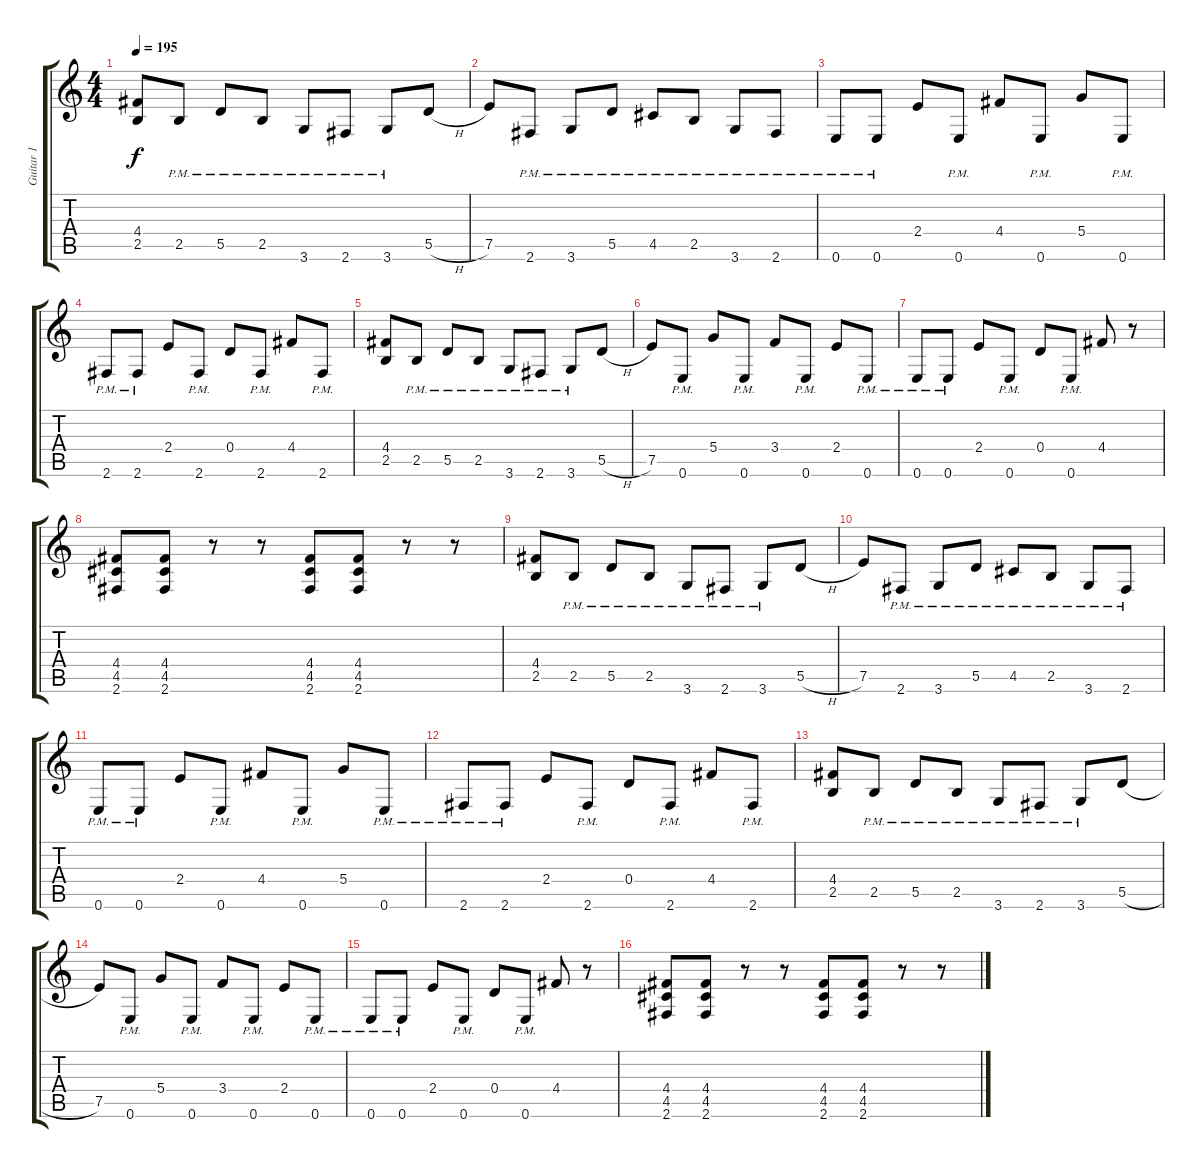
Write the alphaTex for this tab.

\track ("Guitar 1" "Guitar 1") {instrument distortionguitar}
\staff {score tabs}
\tuning (E4 B3 G3 D3 A2 E2) {hide}
\ts (4 4)
\tempo 195
\clef g2
\ks c
(4.4 2.5).8{dy f instrument distortionguitar} 2.5{pm}.8 5.5{pm}.8 2.5{pm}.8 3.6{pm}.8 2.6{pm}.8 3.6{pm}.8 5.5{h}.8 |
7.5.8 2.6{pm}.8 3.6{pm}.8 5.5{pm}.8 4.5{pm}.8 2.5{pm}.8 3.6{pm}.8 2.6{pm}.8 |
0.6{pm}.8 0.6{pm}.8 2.4.8 0.6{pm}.8 4.4.8 0.6{pm}.8 5.4.8 0.6{pm}.8 |
2.6{pm}.8 2.6{pm}.8 2.4.8 2.6{pm}.8 0.4.8 2.6{pm}.8 4.4.8 2.6{pm}.8 |
(4.4 2.5).8 2.5{pm}.8 5.5{pm}.8 2.5{pm}.8 3.6{pm}.8 2.6{pm}.8 3.6{pm}.8 5.5{h}.8 |
7.5.8 0.6{pm}.8 5.4.8 0.6{pm}.8 3.4.8 0.6{pm}.8 2.4.8 0.6{pm}.8 |
0.6{pm}.8 0.6{pm}.8 2.4.8 0.6{pm}.8 0.4.8 0.6{pm}.8 4.4.8 r.8 |
(4.4 4.5 2.6).8 (4.4 4.5 2.6).8 r.8 r.8 (4.4 4.5 2.6).8 (4.4 4.5 2.6).8 r.8 r.8 |
(4.4 2.5).8 2.5{pm}.8 5.5{pm}.8 2.5{pm}.8 3.6{pm}.8 2.6{pm}.8 3.6{pm}.8 5.5{h}.8 |
7.5.8 2.6{pm}.8 3.6{pm}.8 5.5{pm}.8 4.5{pm}.8 2.5{pm}.8 3.6{pm}.8 2.6{pm}.8 |
0.6{pm}.8 0.6{pm}.8 2.4.8 0.6{pm}.8 4.4.8 0.6{pm}.8 5.4.8 0.6{pm}.8 |
2.6{pm}.8 2.6{pm}.8 2.4.8 2.6{pm}.8 0.4.8 2.6{pm}.8 4.4.8 2.6{pm}.8 |
(4.4 2.5).8 2.5{pm}.8 5.5{pm}.8 2.5{pm}.8 3.6{pm}.8 2.6{pm}.8 3.6{pm}.8 5.5{h}.8 |
7.5.8 0.6{pm}.8 5.4.8 0.6{pm}.8 3.4.8 0.6{pm}.8 2.4.8 0.6{pm}.8 |
0.6{pm}.8 0.6{pm}.8 2.4.8 0.6{pm}.8 0.4.8 0.6{pm}.8 4.4.8 r.8 |
(4.4 4.5 2.6).8 (4.4 4.5 2.6).8 r.8 r.8 (4.4 4.5 2.6).8 (4.4 4.5 2.6).8 r.8 r.8
